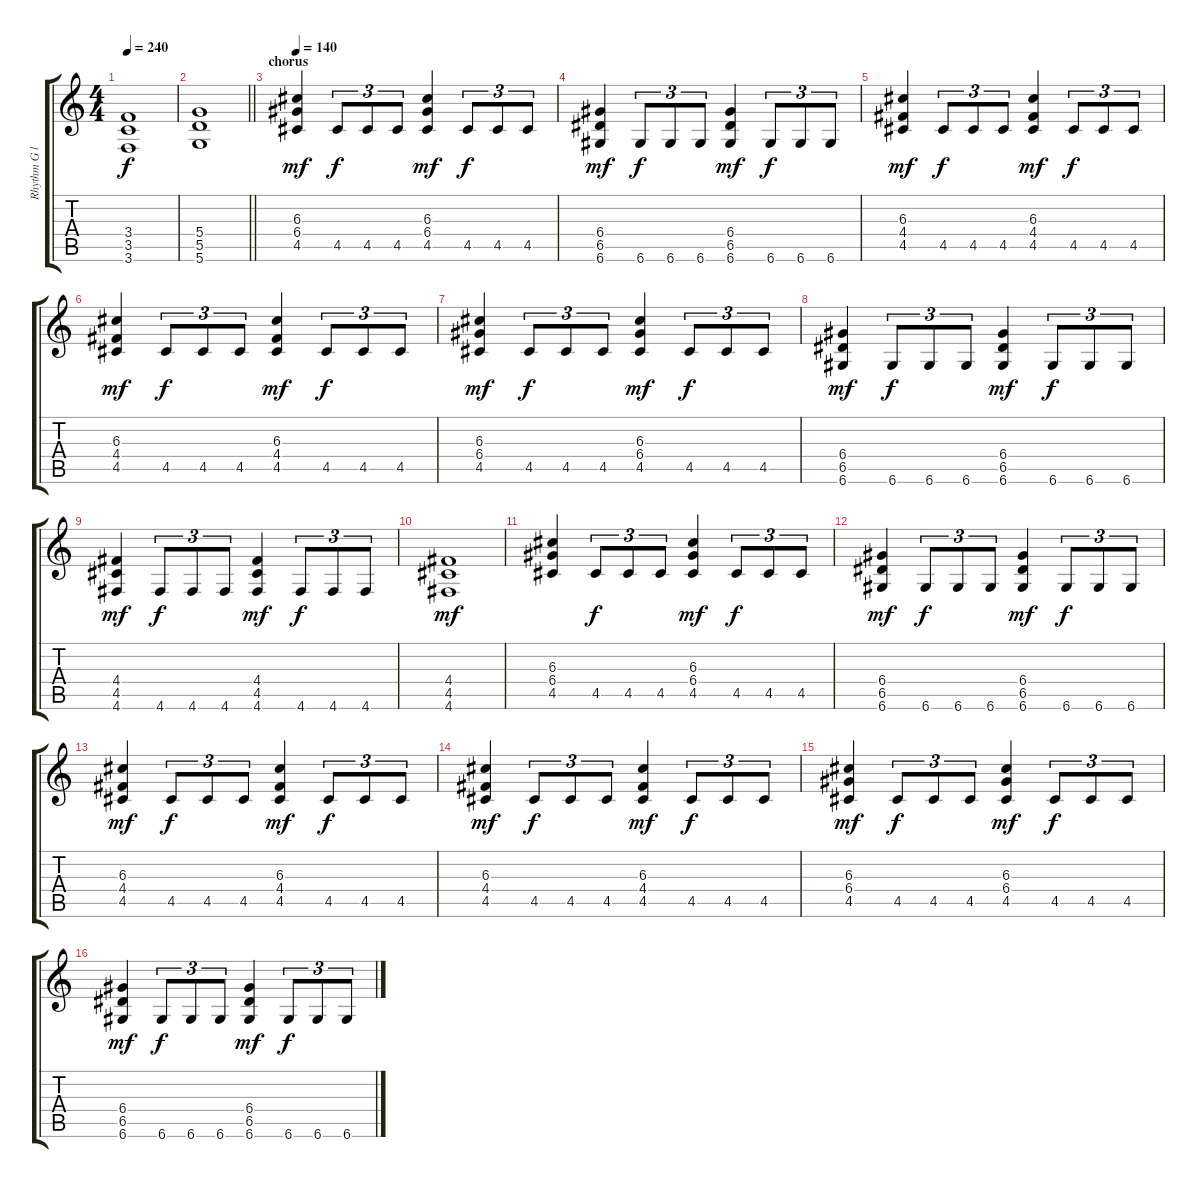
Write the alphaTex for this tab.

\track ("Rhythm G left" "Rhythm G l") {instrument overdrivenguitar}
\staff {score tabs}
\tuning (E4 B3 G3 D3 A2 D2) {hide}
\ts (4 4)
\tempo 240
\clef g2
\ks c
(3.4 3.5 3.6).1{dy f} |
\barLineRight lightlight
(5.4 5.5 5.6).1 |
\section ("" "chorus")
\tempo 140
(6.3 6.4 4.5).4{dy mf} 4.5.8{tu (3 2) dy f} 4.5.8{tu (3 2)} 4.5.8{tu (3 2)} (6.3 6.4 4.5).4{dy mf} 4.5.8{tu (3 2) dy f} 4.5.8{tu (3 2)} 4.5.8{tu (3 2)} |
(6.4 6.5 6.6).4{dy mf} 6.6.8{tu (3 2) dy f} 6.6.8{tu (3 2)} 6.6.8{tu (3 2)} (6.4 6.5 6.6).4{dy mf} 6.6.8{tu (3 2) dy f} 6.6.8{tu (3 2)} 6.6.8{tu (3 2)} |
(6.3 4.4 4.5).4{dy mf} 4.5.8{tu (3 2) dy f} 4.5.8{tu (3 2)} 4.5.8{tu (3 2)} (6.3 4.4 4.5).4{dy mf} 4.5.8{tu (3 2) dy f} 4.5.8{tu (3 2)} 4.5.8{tu (3 2)} |
(6.3 4.4 4.5).4{dy mf} 4.5.8{tu (3 2) dy f} 4.5.8{tu (3 2)} 4.5.8{tu (3 2)} (6.3 4.4 4.5).4{dy mf} 4.5.8{tu (3 2) dy f} 4.5.8{tu (3 2)} 4.5.8{tu (3 2)} |
(6.3 6.4 4.5).4{dy mf} 4.5.8{tu (3 2) dy f} 4.5.8{tu (3 2)} 4.5.8{tu (3 2)} (6.3 6.4 4.5).4{dy mf} 4.5.8{tu (3 2) dy f} 4.5.8{tu (3 2)} 4.5.8{tu (3 2)} |
(6.4 6.5 6.6).4{dy mf} 6.6.8{tu (3 2) dy f} 6.6.8{tu (3 2)} 6.6.8{tu (3 2)} (6.4 6.5 6.6).4{dy mf} 6.6.8{tu (3 2) dy f} 6.6.8{tu (3 2)} 6.6.8{tu (3 2)} |
(4.4 4.5 4.6).4{dy mf} 4.6.8{tu (3 2) dy f} 4.6.8{tu (3 2)} 4.6.8{tu (3 2)} (4.4 4.5 4.6).4{dy mf} 4.6.8{tu (3 2) dy f} 4.6.8{tu (3 2)} 4.6.8{tu (3 2)} |
(4.4 4.5 4.6).1{dy mf} |
(6.3 6.4 4.5).4 4.5.8{tu (3 2) dy f} 4.5.8{tu (3 2)} 4.5.8{tu (3 2)} (6.3 6.4 4.5).4{dy mf} 4.5.8{tu (3 2) dy f} 4.5.8{tu (3 2)} 4.5.8{tu (3 2)} |
(6.4 6.5 6.6).4{dy mf} 6.6.8{tu (3 2) dy f} 6.6.8{tu (3 2)} 6.6.8{tu (3 2)} (6.4 6.5 6.6).4{dy mf} 6.6.8{tu (3 2) dy f} 6.6.8{tu (3 2)} 6.6.8{tu (3 2)} |
(6.3 4.4 4.5).4{dy mf} 4.5.8{tu (3 2) dy f} 4.5.8{tu (3 2)} 4.5.8{tu (3 2)} (6.3 4.4 4.5).4{dy mf} 4.5.8{tu (3 2) dy f} 4.5.8{tu (3 2)} 4.5.8{tu (3 2)} |
(6.3 4.4 4.5).4{dy mf} 4.5.8{tu (3 2) dy f} 4.5.8{tu (3 2)} 4.5.8{tu (3 2)} (6.3 4.4 4.5).4{dy mf} 4.5.8{tu (3 2) dy f} 4.5.8{tu (3 2)} 4.5.8{tu (3 2)} |
(6.3 6.4 4.5).4{dy mf} 4.5.8{tu (3 2) dy f} 4.5.8{tu (3 2)} 4.5.8{tu (3 2)} (6.3 6.4 4.5).4{dy mf} 4.5.8{tu (3 2) dy f} 4.5.8{tu (3 2)} 4.5.8{tu (3 2)} |
(6.4 6.5 6.6).4{dy mf} 6.6.8{tu (3 2) dy f} 6.6.8{tu (3 2)} 6.6.8{tu (3 2)} (6.4 6.5 6.6).4{dy mf} 6.6.8{tu (3 2) dy f} 6.6.8{tu (3 2)} 6.6.8{tu (3 2)}
